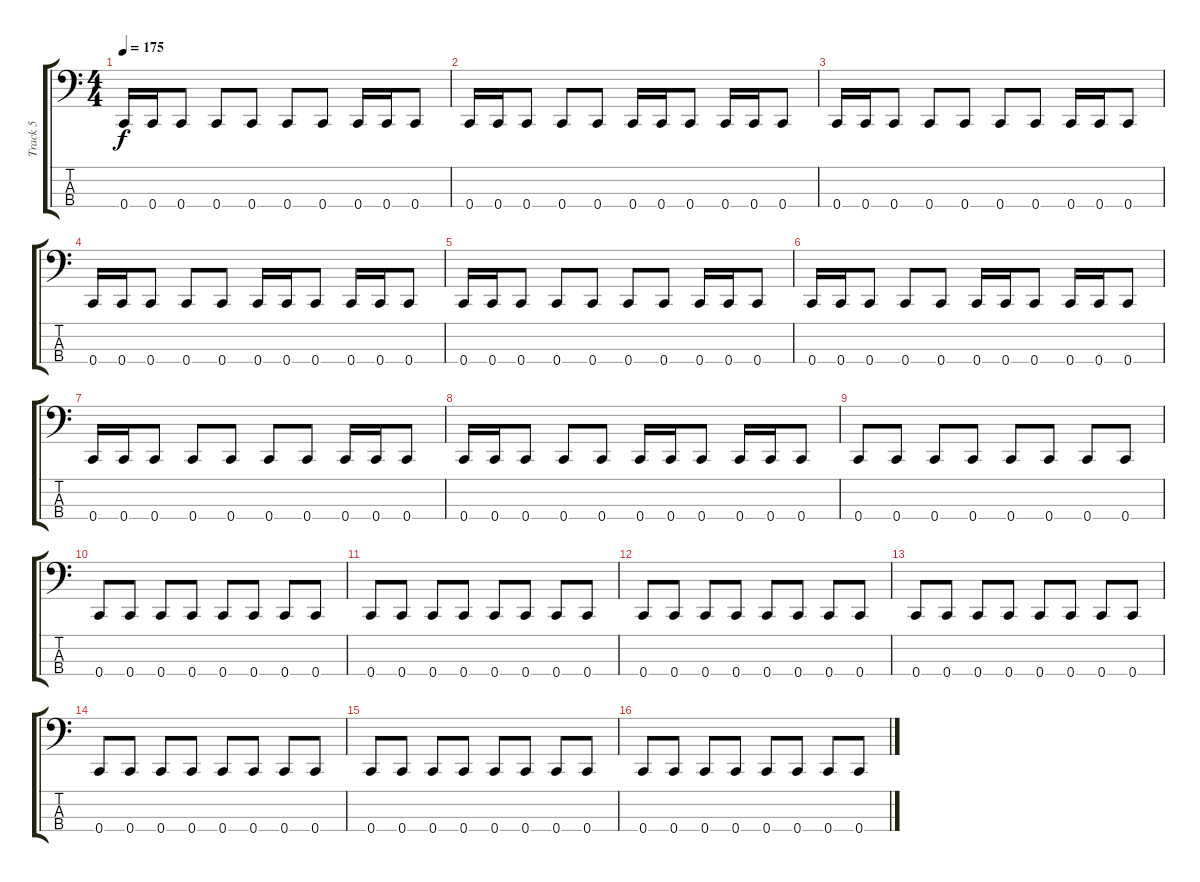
\track ("Track 5" "Track 5") {instrument electricbasspick}
\staff {score tabs}
\tuning (F2 C2 G1 C1) {hide}
\ts (4 4)
\tempo 175
\clef f4
\ks c
0.4.16{dy f} 0.4.16 0.4.8 0.4.8 0.4.8 0.4.8 0.4.8 0.4.16 0.4.16 0.4.8 |
0.4.16 0.4.16 0.4.8 0.4.8 0.4.8 0.4.16 0.4.16 0.4.8 0.4.16 0.4.16 0.4.8 |
0.4.16 0.4.16 0.4.8 0.4.8 0.4.8 0.4.8 0.4.8 0.4.16 0.4.16 0.4.8 |
0.4.16 0.4.16 0.4.8 0.4.8 0.4.8 0.4.16 0.4.16 0.4.8 0.4.16 0.4.16 0.4.8 |
0.4.16 0.4.16 0.4.8 0.4.8 0.4.8 0.4.8 0.4.8 0.4.16 0.4.16 0.4.8 |
0.4.16 0.4.16 0.4.8 0.4.8 0.4.8 0.4.16 0.4.16 0.4.8 0.4.16 0.4.16 0.4.8 |
0.4.16 0.4.16 0.4.8 0.4.8 0.4.8 0.4.8 0.4.8 0.4.16 0.4.16 0.4.8 |
0.4.16 0.4.16 0.4.8 0.4.8 0.4.8 0.4.16 0.4.16 0.4.8 0.4.16 0.4.16 0.4.8 |
0.4.8 0.4.8 0.4.8 0.4.8 0.4.8 0.4.8 0.4.8 0.4.8 |
0.4.8 0.4.8 0.4.8 0.4.8 0.4.8 0.4.8 0.4.8 0.4.8 |
0.4.8 0.4.8 0.4.8 0.4.8 0.4.8 0.4.8 0.4.8 0.4.8 |
0.4.8 0.4.8 0.4.8 0.4.8 0.4.8 0.4.8 0.4.8 0.4.8 |
0.4.8 0.4.8 0.4.8 0.4.8 0.4.8 0.4.8 0.4.8 0.4.8 |
0.4.8 0.4.8 0.4.8 0.4.8 0.4.8 0.4.8 0.4.8 0.4.8 |
0.4.8 0.4.8 0.4.8 0.4.8 0.4.8 0.4.8 0.4.8 0.4.8 |
0.4.8 0.4.8 0.4.8 0.4.8 0.4.8 0.4.8 0.4.8 0.4.8
